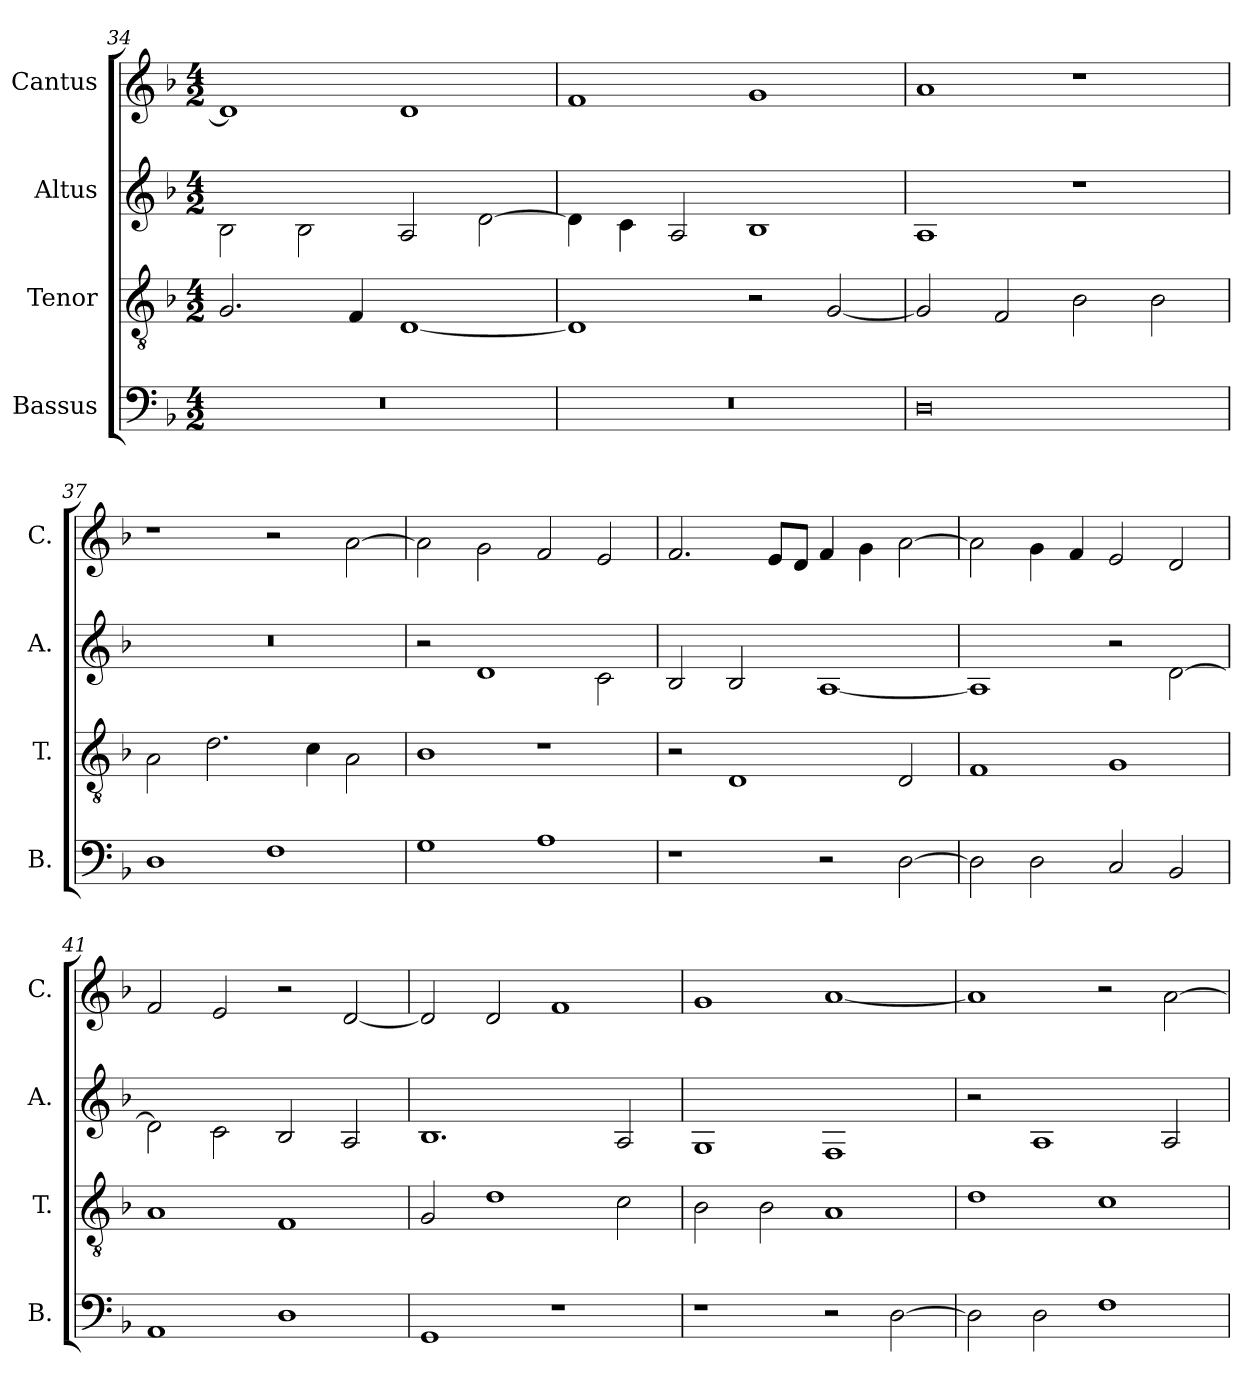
**kern	**kern	**kern	**kern
*part4	*part3	*part2	*part1
*staff4	*staff3	*staff2	*staff1
*I"Bassus	*I"Tenor	*I"Altus	*I"Cantus
*I'B.	*I'T.	*I'A.	*I'C.
*clefF4	*clefGv2	*clefG2	*clefG2
*k[b-]	*k[b-]	*k[b-]	*k[b-]
*M4/2	*M4/2	*M4/2	*M4/2
=34	=34	=34	=34
0r	2.G/	2B-\	1d]
.	.	2B-\	.
.	4F/	.	.
.	[1D	2A/	1d
.	.	[2d\	.
!!LO:LB:g=z
=35	=35	=35	=35
0r	1D]	4d\]	1f
.	.	4c\	.
.	.	2A/	.
.	2r	1B-	1g
.	[2G/	.	.
=36	=36	=36	=36
0D	2G/]	1A	1a
.	2F/	.	.
.	2B-\	1r	1r
.	2B-\	.	.
=37	=37	=37	=37
1D	2A\	0r	1r
.	2.d\	.	.
1F	.	.	2r
.	4c\	.	.
.	2A\	.	[2a\
=38	=38	=38	=38
1G	1B-	2r	2a\]
.	.	1d	2g\
1A	1r	.	2f/
.	.	2c\	2e/
=39	=39	=39	=39
1r	2r	2B-/	2.f/
.	1D	2B-/	.
.	.	.	8e/L
.	.	.	8d/J
2r	.	[1A	4f/
.	.	.	4g\
[2D\	2D/	.	[2a\
=40	=40	=40	=40
2D\]	1F	1A]	2a\]
2D\	.	.	4g\
.	.	.	4f/
2C/	1G	2r	2e/
2BB-/	.	[2d\	2d/
!!LO:LB:g=z
=41	=41	=41	=41
1AA	1A	2d\]	2f/
.	.	2c\	2e/
1D	1F	2B-/	2r
.	.	2A/	[2d/
=42	=42	=42	=42
1GG	2G/	1.B-	2d/]
.	1d	.	2d/
1r	.	.	1f
.	2c\	2A/	.
=43	=43	=43	=43
1r	2B-\	1G	1g
.	2B-\	.	.
2r	1A	1F	[1a
[2D\	.	.	.
=44	=44	=44	=44
2D\]	1d	2r	1a]
2D\	.	1A	.
1F	1c	.	2r
.	.	2A/	[2a\
=	=	=	=
*-	*-	*-	*-
